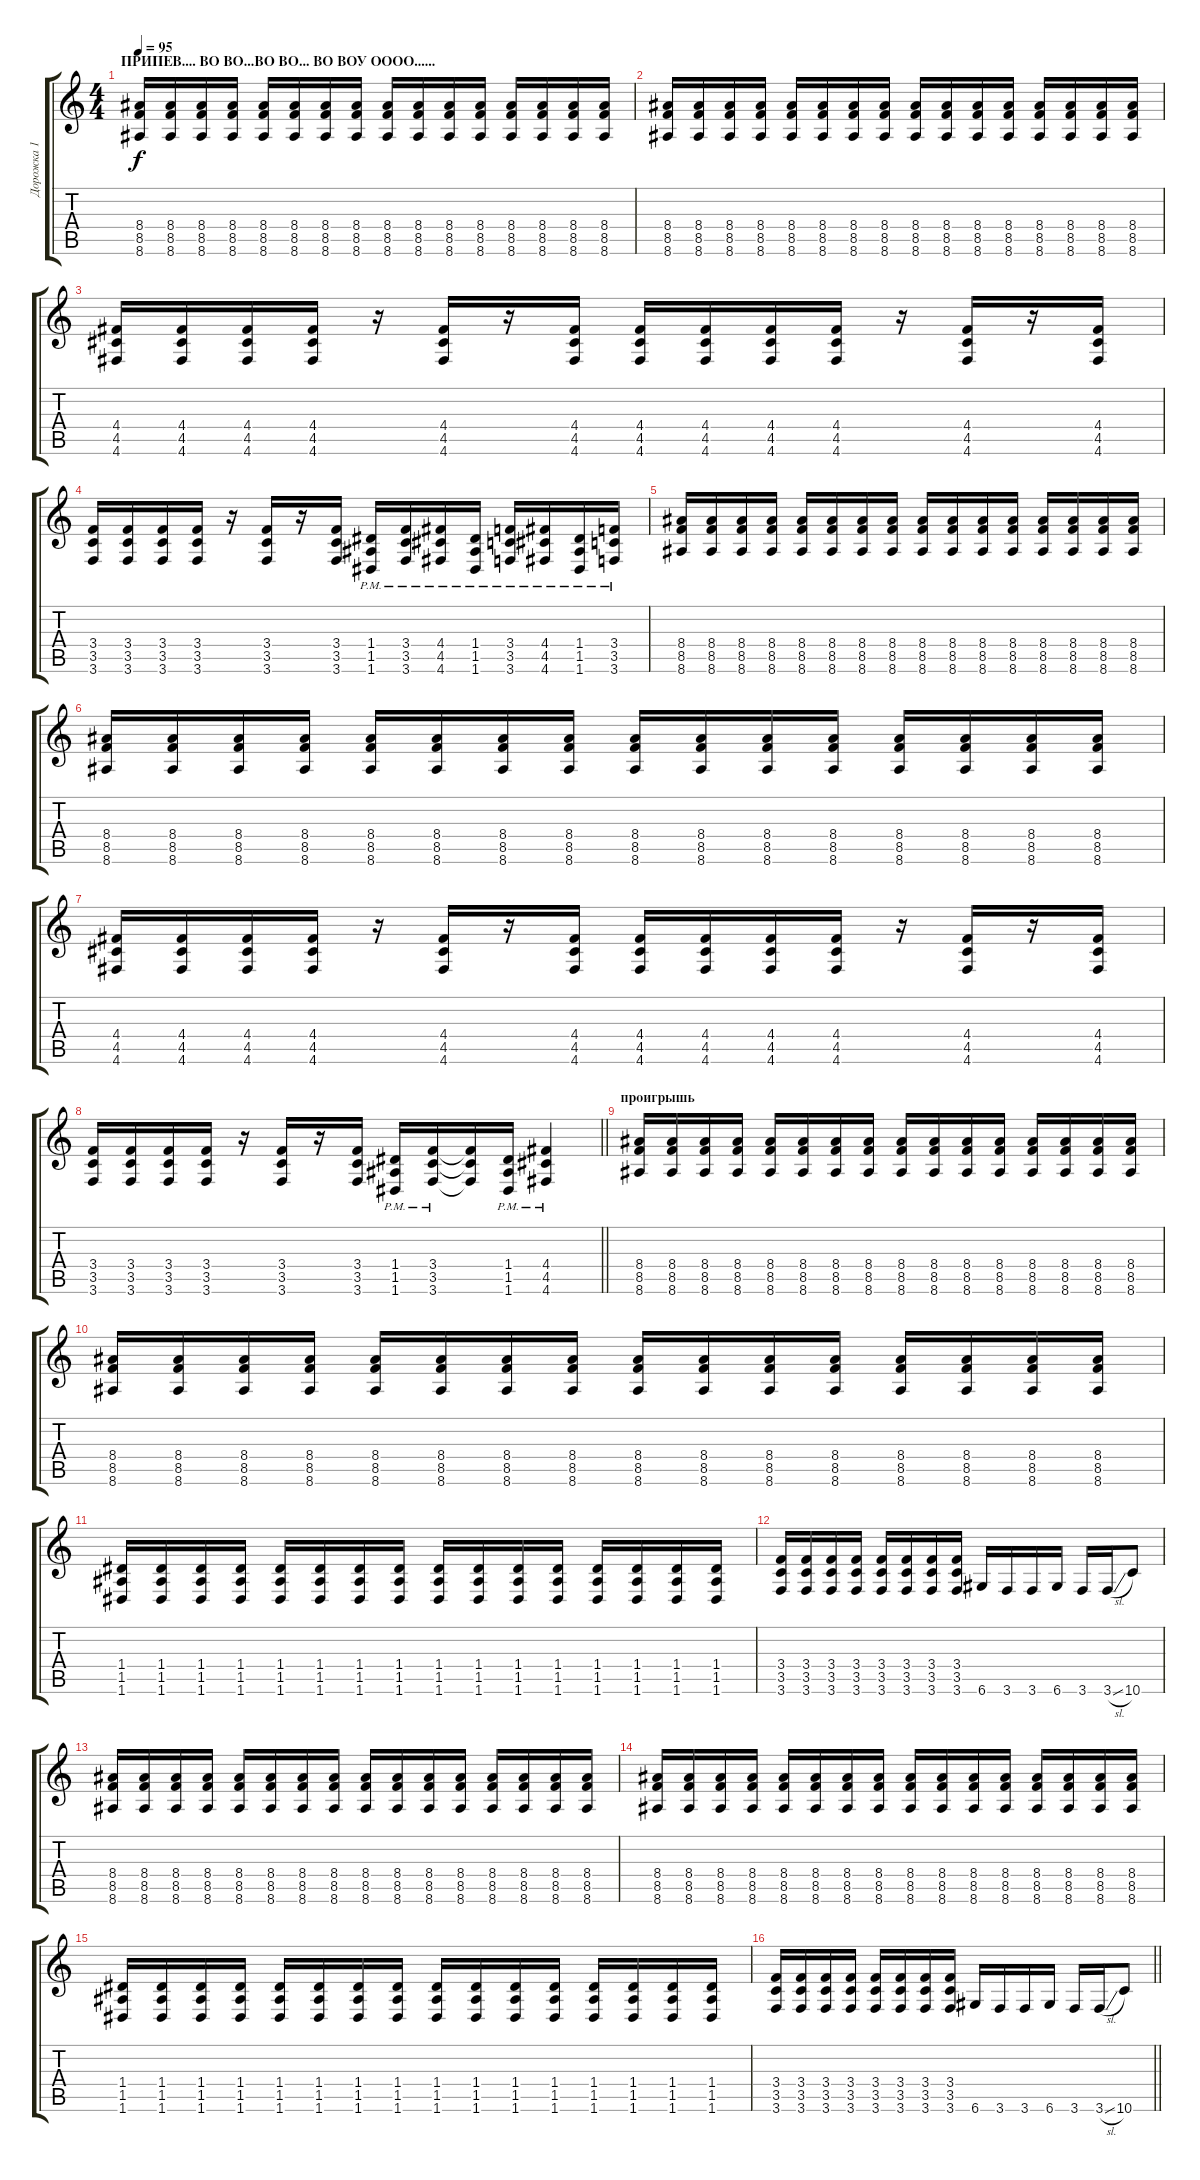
\track ("Дорожка 1" "Дорожка 1") {instrument acousticguitarsteel}
\staff {score tabs}
\tuning (E4 B3 G3 D3 A2 D2) {hide}
\ts (4 4)
\section ("" "ПРИПЕВ.... ВО ВО...ВО ВО... ВО ВОУ ОООО......")
\tempo 95
\clef g2
\ks c
(8.4 8.5 8.6).16{dy f} (8.4 8.5 8.6).16 (8.4 8.5 8.6).16 (8.4 8.5 8.6).16 (8.4 8.5 8.6).16 (8.4 8.5 8.6).16 (8.4 8.5 8.6).16 (8.4 8.5 8.6).16 (8.4 8.5 8.6).16 (8.4 8.5 8.6).16 (8.4 8.5 8.6).16 (8.4 8.5 8.6).16 (8.4 8.5 8.6).16 (8.4 8.5 8.6).16 (8.4 8.5 8.6).16 (8.4 8.5 8.6).16 |
(8.4 8.5 8.6).16 (8.4 8.5 8.6).16 (8.4 8.5 8.6).16 (8.4 8.5 8.6).16 (8.4 8.5 8.6).16 (8.4 8.5 8.6).16 (8.4 8.5 8.6).16 (8.4 8.5 8.6).16 (8.4 8.5 8.6).16 (8.4 8.5 8.6).16 (8.4 8.5 8.6).16 (8.4 8.5 8.6).16 (8.4 8.5 8.6).16 (8.4 8.5 8.6).16 (8.4 8.5 8.6).16 (8.4 8.5 8.6).16 |
(4.4 4.5 4.6).16 (4.4 4.5 4.6).16 (4.4 4.5 4.6).16 (4.4 4.5 4.6).16 r.16 (4.4 4.5 4.6).16 r.16 (4.4 4.5 4.6).16 (4.4 4.5 4.6).16 (4.4 4.5 4.6).16 (4.4 4.5 4.6).16 (4.4 4.5 4.6).16 r.16 (4.4 4.5 4.6).16 r.16 (4.4 4.5 4.6).16 |
(3.4 3.5 3.6).16 (3.4 3.5 3.6).16 (3.4 3.5 3.6).16 (3.4 3.5 3.6).16 r.16 (3.4 3.5 3.6).16 r.16 (3.4 3.5 3.6).16 (1.4{pm} 1.5{pm} 1.6{pm}).16 (3.4{pm} 3.5{pm} 3.6{pm}).16 (4.4{pm} 4.5{pm} 4.6{pm}).16 (1.4{pm} 1.5{pm} 1.6{pm}).16 (3.4{pm} 3.5{pm} 3.6{pm}).16 (4.4{pm} 4.5{pm} 4.6{pm}).16 (1.4{pm} 1.5{pm} 1.6{pm}).16 (3.4{pm} 3.5{pm} 3.6{pm}).16 |
(8.4 8.5 8.6).16 (8.4 8.5 8.6).16 (8.4 8.5 8.6).16 (8.4 8.5 8.6).16 (8.4 8.5 8.6).16 (8.4 8.5 8.6).16 (8.4 8.5 8.6).16 (8.4 8.5 8.6).16 (8.4 8.5 8.6).16 (8.4 8.5 8.6).16 (8.4 8.5 8.6).16 (8.4 8.5 8.6).16 (8.4 8.5 8.6).16 (8.4 8.5 8.6).16 (8.4 8.5 8.6).16 (8.4 8.5 8.6).16 |
(8.4 8.5 8.6).16 (8.4 8.5 8.6).16 (8.4 8.5 8.6).16 (8.4 8.5 8.6).16 (8.4 8.5 8.6).16 (8.4 8.5 8.6).16 (8.4 8.5 8.6).16 (8.4 8.5 8.6).16 (8.4 8.5 8.6).16 (8.4 8.5 8.6).16 (8.4 8.5 8.6).16 (8.4 8.5 8.6).16 (8.4 8.5 8.6).16 (8.4 8.5 8.6).16 (8.4 8.5 8.6).16 (8.4 8.5 8.6).16 |
(4.4 4.5 4.6).16 (4.4 4.5 4.6).16 (4.4 4.5 4.6).16 (4.4 4.5 4.6).16 r.16 (4.4 4.5 4.6).16 r.16 (4.4 4.5 4.6).16 (4.4 4.5 4.6).16 (4.4 4.5 4.6).16 (4.4 4.5 4.6).16 (4.4 4.5 4.6).16 r.16 (4.4 4.5 4.6).16 r.16 (4.4 4.5 4.6).16 |
\barLineRight lightlight
(3.4 3.5 3.6).16 (3.4 3.5 3.6).16 (3.4 3.5 3.6).16 (3.4 3.5 3.6).16 r.16 (3.4 3.5 3.6).16 r.16 (3.4 3.5 3.6).16 (1.4{pm} 1.5{pm} 1.6{pm}).16 (3.4{pm} 3.5{pm} 3.6{pm}).16 (3.4{t} 3.5{t} 3.6{t}).16 (1.4{pm} 1.5{pm} 1.6{pm}).16 (4.4{pm} 4.5{pm} 4.6{pm}).4 |
\section ("" "проигрышь")
(8.4 8.5 8.6).16 (8.4 8.5 8.6).16 (8.4 8.5 8.6).16 (8.4 8.5 8.6).16 (8.4 8.5 8.6).16 (8.4 8.5 8.6).16 (8.4 8.5 8.6).16 (8.4 8.5 8.6).16 (8.4 8.5 8.6).16 (8.4 8.5 8.6).16 (8.4 8.5 8.6).16 (8.4 8.5 8.6).16 (8.4 8.5 8.6).16 (8.4 8.5 8.6).16 (8.4 8.5 8.6).16 (8.4 8.5 8.6).16 |
(8.4 8.5 8.6).16 (8.4 8.5 8.6).16 (8.4 8.5 8.6).16 (8.4 8.5 8.6).16 (8.4 8.5 8.6).16 (8.4 8.5 8.6).16 (8.4 8.5 8.6).16 (8.4 8.5 8.6).16 (8.4 8.5 8.6).16 (8.4 8.5 8.6).16 (8.4 8.5 8.6).16 (8.4 8.5 8.6).16 (8.4 8.5 8.6).16 (8.4 8.5 8.6).16 (8.4 8.5 8.6).16 (8.4 8.5 8.6).16 |
(1.4 1.5 1.6).16 (1.4 1.5 1.6).16 (1.4 1.5 1.6).16 (1.4 1.5 1.6).16 (1.4 1.5 1.6).16 (1.4 1.5 1.6).16 (1.4 1.5 1.6).16 (1.4 1.5 1.6).16 (1.4 1.5 1.6).16 (1.4 1.5 1.6).16 (1.4 1.5 1.6).16 (1.4 1.5 1.6).16 (1.4 1.5 1.6).16 (1.4 1.5 1.6).16 (1.4 1.5 1.6).16 (1.4 1.5 1.6).16 |
(3.4 3.5 3.6).16 (3.4 3.5 3.6).16 (3.4 3.5 3.6).16 (3.4 3.5 3.6).16 (3.4 3.5 3.6).16 (3.4 3.5 3.6).16 (3.4 3.5 3.6).16 (3.4 3.5 3.6).16 6.6.16 3.6.16 3.6.16 6.6.16 3.6.16 3.6{sl}.16 10.6.8 |
(8.4 8.5 8.6).16 (8.4 8.5 8.6).16 (8.4 8.5 8.6).16 (8.4 8.5 8.6).16 (8.4 8.5 8.6).16 (8.4 8.5 8.6).16 (8.4 8.5 8.6).16 (8.4 8.5 8.6).16 (8.4 8.5 8.6).16 (8.4 8.5 8.6).16 (8.4 8.5 8.6).16 (8.4 8.5 8.6).16 (8.4 8.5 8.6).16 (8.4 8.5 8.6).16 (8.4 8.5 8.6).16 (8.4 8.5 8.6).16 |
(8.4 8.5 8.6).16 (8.4 8.5 8.6).16 (8.4 8.5 8.6).16 (8.4 8.5 8.6).16 (8.4 8.5 8.6).16 (8.4 8.5 8.6).16 (8.4 8.5 8.6).16 (8.4 8.5 8.6).16 (8.4 8.5 8.6).16 (8.4 8.5 8.6).16 (8.4 8.5 8.6).16 (8.4 8.5 8.6).16 (8.4 8.5 8.6).16 (8.4 8.5 8.6).16 (8.4 8.5 8.6).16 (8.4 8.5 8.6).16 |
(1.4 1.5 1.6).16 (1.4 1.5 1.6).16 (1.4 1.5 1.6).16 (1.4 1.5 1.6).16 (1.4 1.5 1.6).16 (1.4 1.5 1.6).16 (1.4 1.5 1.6).16 (1.4 1.5 1.6).16 (1.4 1.5 1.6).16 (1.4 1.5 1.6).16 (1.4 1.5 1.6).16 (1.4 1.5 1.6).16 (1.4 1.5 1.6).16 (1.4 1.5 1.6).16 (1.4 1.5 1.6).16 (1.4 1.5 1.6).16 |
\barLineRight lightlight
(3.4 3.5 3.6).16 (3.4 3.5 3.6).16 (3.4 3.5 3.6).16 (3.4 3.5 3.6).16 (3.4 3.5 3.6).16 (3.4 3.5 3.6).16 (3.4 3.5 3.6).16 (3.4 3.5 3.6).16 6.6.16 3.6.16 3.6.16 6.6.16 3.6.16 3.6{sl}.16 10.6.8
